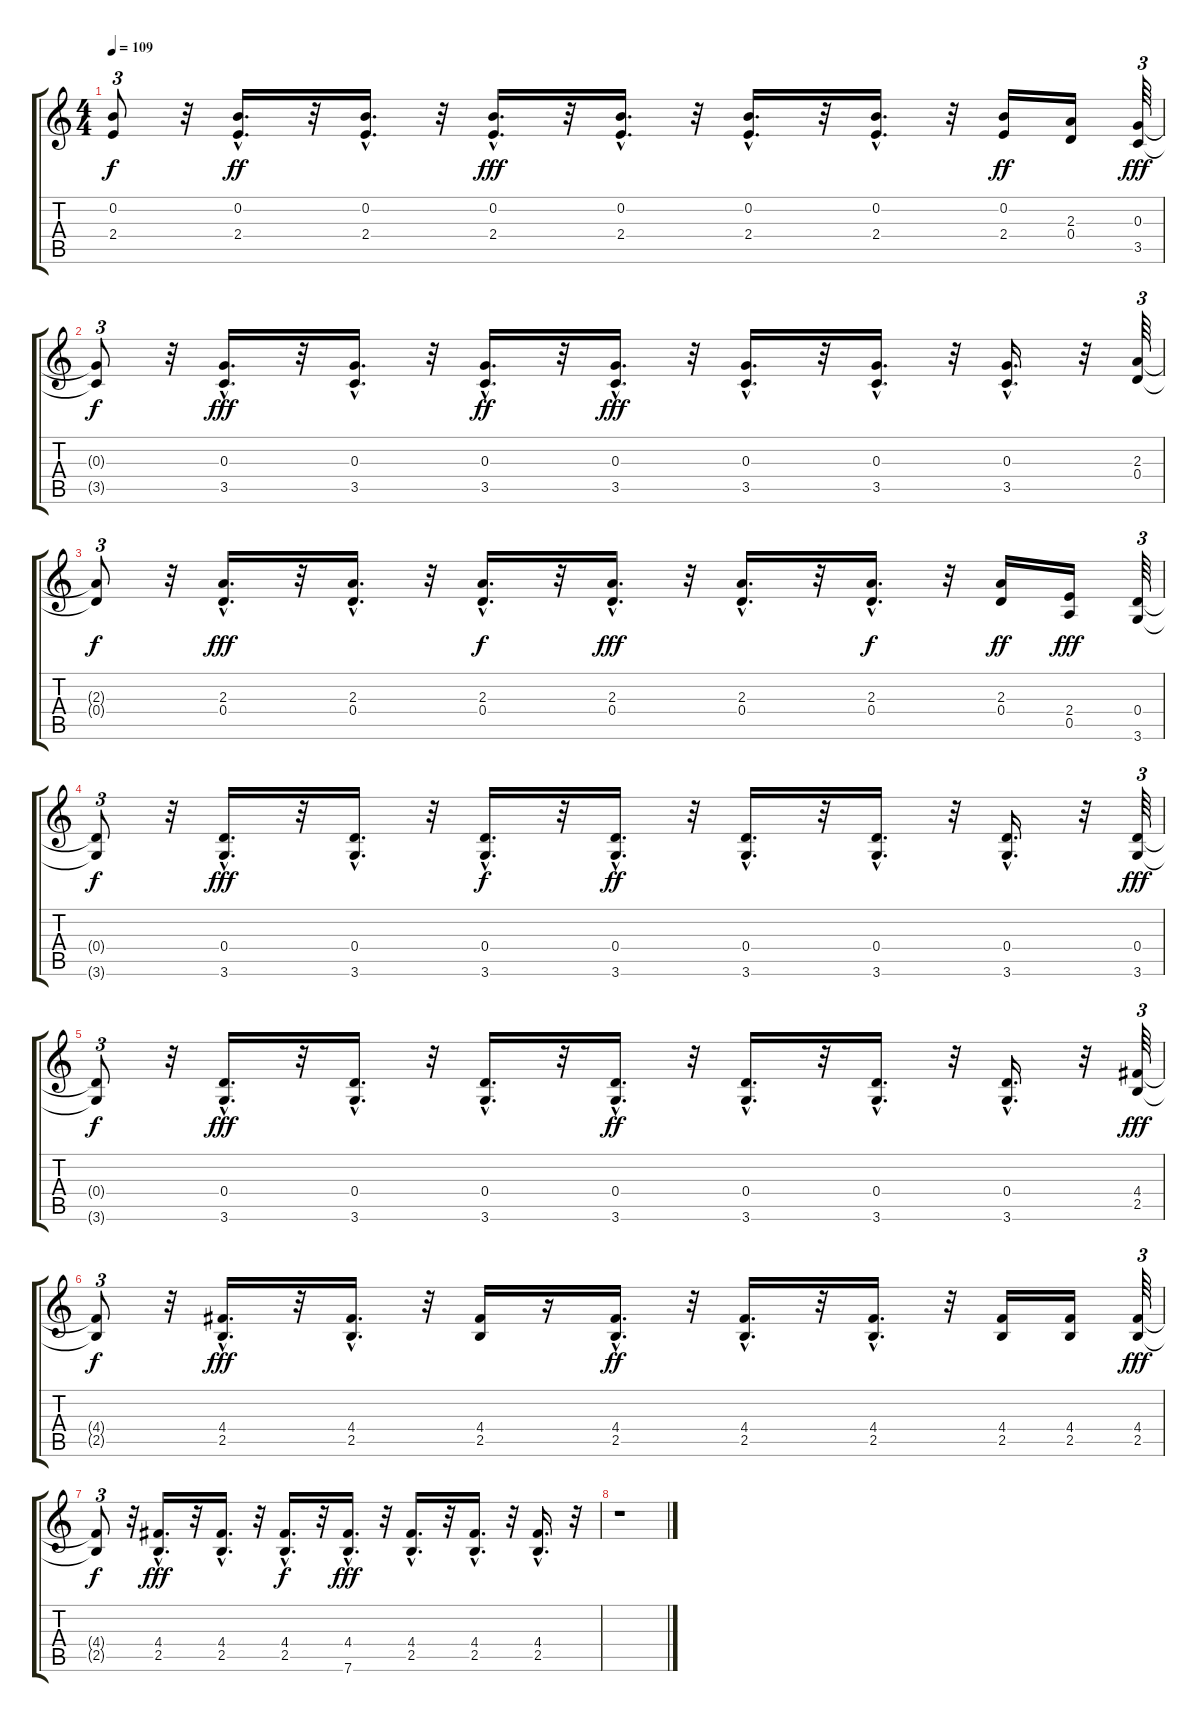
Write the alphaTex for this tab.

\track "" {instrument distortionguitar}
\staff {score tabs}
\tuning (E4 B3 G3 D3 A2 E2) {hide}
\ts (4 4)
\tempo 109
\clef g2
\ks c
(0.2{t} 2.4{t}).8{tu (3 2) dy f} r.32 (0.2{hac} 2.4{hac}).16{d dy ff} r.32 (0.2{hac} 2.4{hac}).16{d} r.32 (0.2{hac} 2.4{hac}).16{d dy fff} r.32 (0.2{hac} 2.4{hac}).16{d} r.32 (0.2{hac} 2.4{hac}).16{d} r.32 (0.2{hac} 2.4{hac}).16{d} r.32 (0.2 2.4).16{dy ff} (2.3 0.4).16 (0.3 3.5).64{tu (3 2) dy fff} |
(0.3{t} 3.5{t}).8{tu (3 2) dy f} r.32 (0.3{hac} 3.5{hac}).16{d dy fff} r.32 (0.3{hac} 3.5{hac}).16{d} r.32 (0.3{hac} 3.5{hac}).16{d dy ff} r.32 (0.3{hac} 3.5{hac}).16{d dy fff} r.32 (0.3{hac} 3.5{hac}).16{d} r.32 (0.3{hac} 3.5{hac}).16{d} r.32 (0.3{hac} 3.5{hac}).16{d} r.32 (2.3 0.4).64{tu (3 2)} |
(2.3{t} 0.4{t}).8{tu (3 2) dy f} r.32 (2.3{hac} 0.4{hac}).16{d dy fff} r.32 (2.3{hac} 0.4{hac}).16{d} r.32 (2.3{hac} 0.4{hac}).16{d dy f} r.32 (2.3{hac} 0.4{hac}).16{d dy fff} r.32 (2.3{hac} 0.4{hac}).16{d} r.32 (2.3{hac} 0.4{hac}).16{d dy f} r.32 (2.3 0.4).16{dy ff} (2.4 0.5).16{dy fff} (0.4 3.6).64{tu (3 2)} |
(0.4{t} 3.6{t}).8{tu (3 2) dy f} r.32 (0.4{hac} 3.6{hac}).16{d dy fff} r.32 (0.4{hac} 3.6{hac}).16{d} r.32 (0.4{hac} 3.6{hac}).16{d dy f} r.32 (0.4{hac} 3.6{hac}).16{d dy ff} r.32 (0.4{hac} 3.6{hac}).16{d} r.32 (0.4{hac} 3.6{hac}).16{d} r.32 (0.4{hac} 3.6{hac}).16{d} r.32 (0.4 3.6).64{tu (3 2) dy fff} |
(0.4{t} 3.6{t}).8{tu (3 2) dy f} r.32 (0.4{hac} 3.6{hac}).16{d dy fff} r.32 (0.4{hac} 3.6{hac}).16{d} r.32 (0.4{hac} 3.6{hac}).16{d} r.32 (0.4{hac} 3.6{hac}).16{d dy ff} r.32 (0.4{hac} 3.6{hac}).16{d} r.32 (0.4{hac} 3.6{hac}).16{d} r.32 (0.4{hac} 3.6{hac}).16{d} r.32 (4.4 2.5).64{tu (3 2) dy fff} |
(4.4{t} 2.5{t}).8{tu (3 2) dy f} r.32 (4.4{hac} 2.5{hac}).16{d dy fff} r.32 (4.4{hac} 2.5{hac}).16{d} r.32 (4.4 2.5).16 r.16 (4.4{hac} 2.5{hac}).16{d dy ff} r.32 (4.4{hac} 2.5{hac}).16{d} r.32 (4.4{hac} 2.5{hac}).16{d} r.32 (4.4 2.5).16 (4.4 2.5).16 (4.4 2.5).64{tu (3 2) dy fff} |
(4.4{t} 2.5{t}).8{tu (3 2) dy f} r.32 (4.4{hac} 2.5{hac}).16{d dy fff} r.32 (4.4{hac} 2.5{hac}).16{d} r.32 (4.4{hac} 2.5{hac}).16{d dy f} r.32 (4.4{hac} 7.6{hac}).16{d dy fff} r.32 (4.4{hac} 2.5{hac}).16{d} r.32 (4.4{hac} 2.5{hac}).16{d} r.32 (4.4{hac} 2.5{hac}).16{d} r.32 |
r.1
